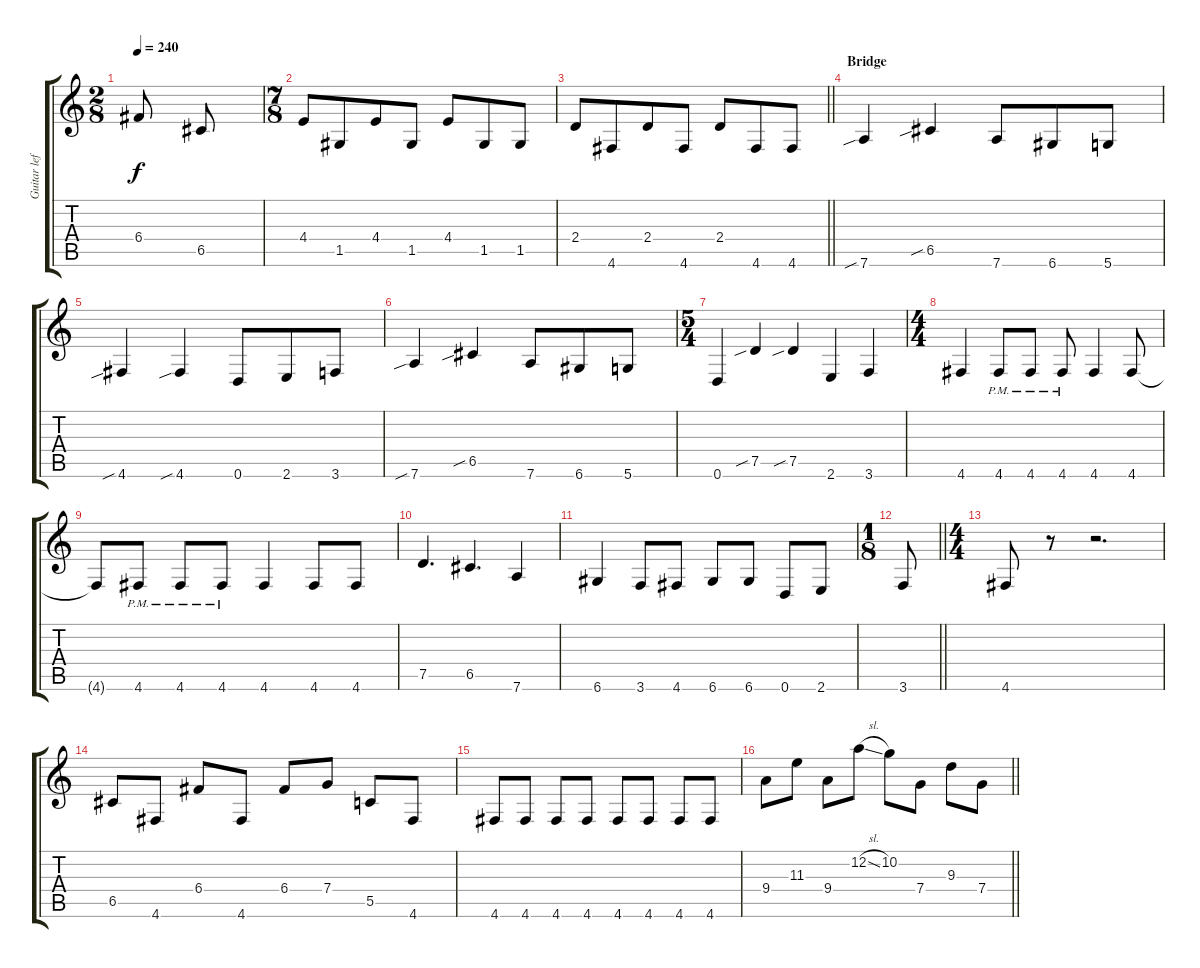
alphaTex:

\track ("Guitar left" "Guitar lef") {instrument distortionguitar}
\staff {score tabs}
\tuning (D4 A3 F3 C3 G2 D2) {hide}
\ts (2 8)
\tempo 240
\clef g2
\ks c
6.4.8{dy f} 6.5.8 |
\ts (7 8)
4.4.8 1.5.8 4.4.8 1.5.8 4.4.8 1.5.8 1.5.8 |
\barLineRight lightlight
2.4.8 4.6.8 2.4.8 4.6.8 2.4.8 4.6.8 4.6.8 |
\section ("" "Bridge")
7.6{sib}.4 6.5{sib}.4 7.6.8 6.6.8 5.6.8 |
4.6{sib}.4 4.6{sib}.4 0.6.8 2.6.8 3.6.8 |
7.6{sib}.4 6.5{sib}.4 7.6.8 6.6.8 5.6.8 |
\ts (5 4)
0.6.4 7.5{sib}.4 7.5{sib}.4 2.6.4 3.6.4 |
\ts (4 4)
4.6.4 4.6{pm}.8 4.6{pm}.8 4.6{pm}.8 4.6.4 4.6.8 |
4.6{t}.8 4.6{pm}.8 4.6{pm}.8 4.6{pm}.8 4.6.4 4.6.8 4.6.8 |
7.5.4{d} 6.5.4{d} 7.6.4 |
6.6.4 3.6.8 4.6.8 6.6.8 6.6.8 0.6.8 2.6.8 |
\ts (1 8)
\barLineRight lightlight
3.6.8 |
\ts (4 4)
\section ("" "")
4.6.8 r.8 r.2{d} |
6.5.8 4.6.8 6.4.8 4.6.8 6.4.8 7.4.8 5.5.8 4.6.8 |
4.6.8 4.6.8 4.6.8 4.6.8 4.6.8 4.6.8 4.6.8 4.6.8 |
\barLineRight lightlight
9.4.8 11.3.8 9.4.8 12.2{sl}.8 10.2.8 7.4.8 9.3.8 7.4.8
